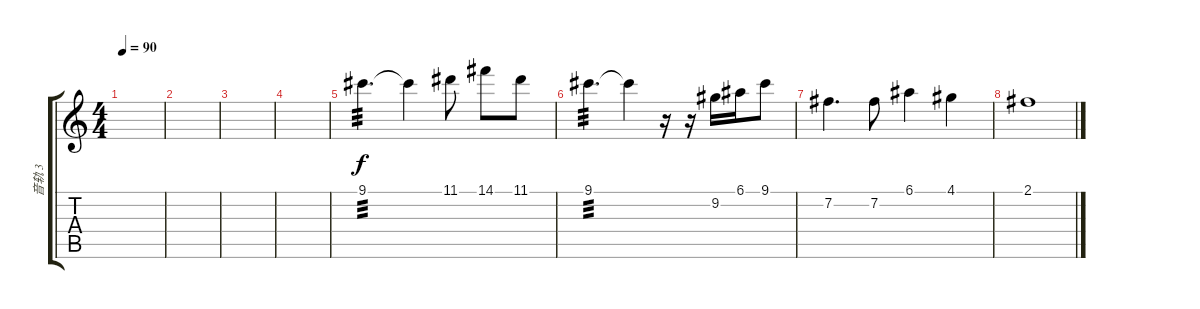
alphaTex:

\track ("音轨 3" "音轨 3") {instrument acousticguitarsteel}
\staff {score tabs}
\tuning (E4 B3 G3 D3 A2 E2) {hide}
\ts (4 4)
\tempo 90
\clef g2
\ks c
|
|
|
|
9.1.4{d tp 3} 9.1{t}.4 11.1.8 14.1.8 11.1.8 |
9.1.4{d tp 3} 9.1{t}.4 r.16 r.16 9.2.16 6.1.16 9.1.8 |
7.2.4{d} 7.2.8 6.1.4 4.1.4 |
2.1.1
